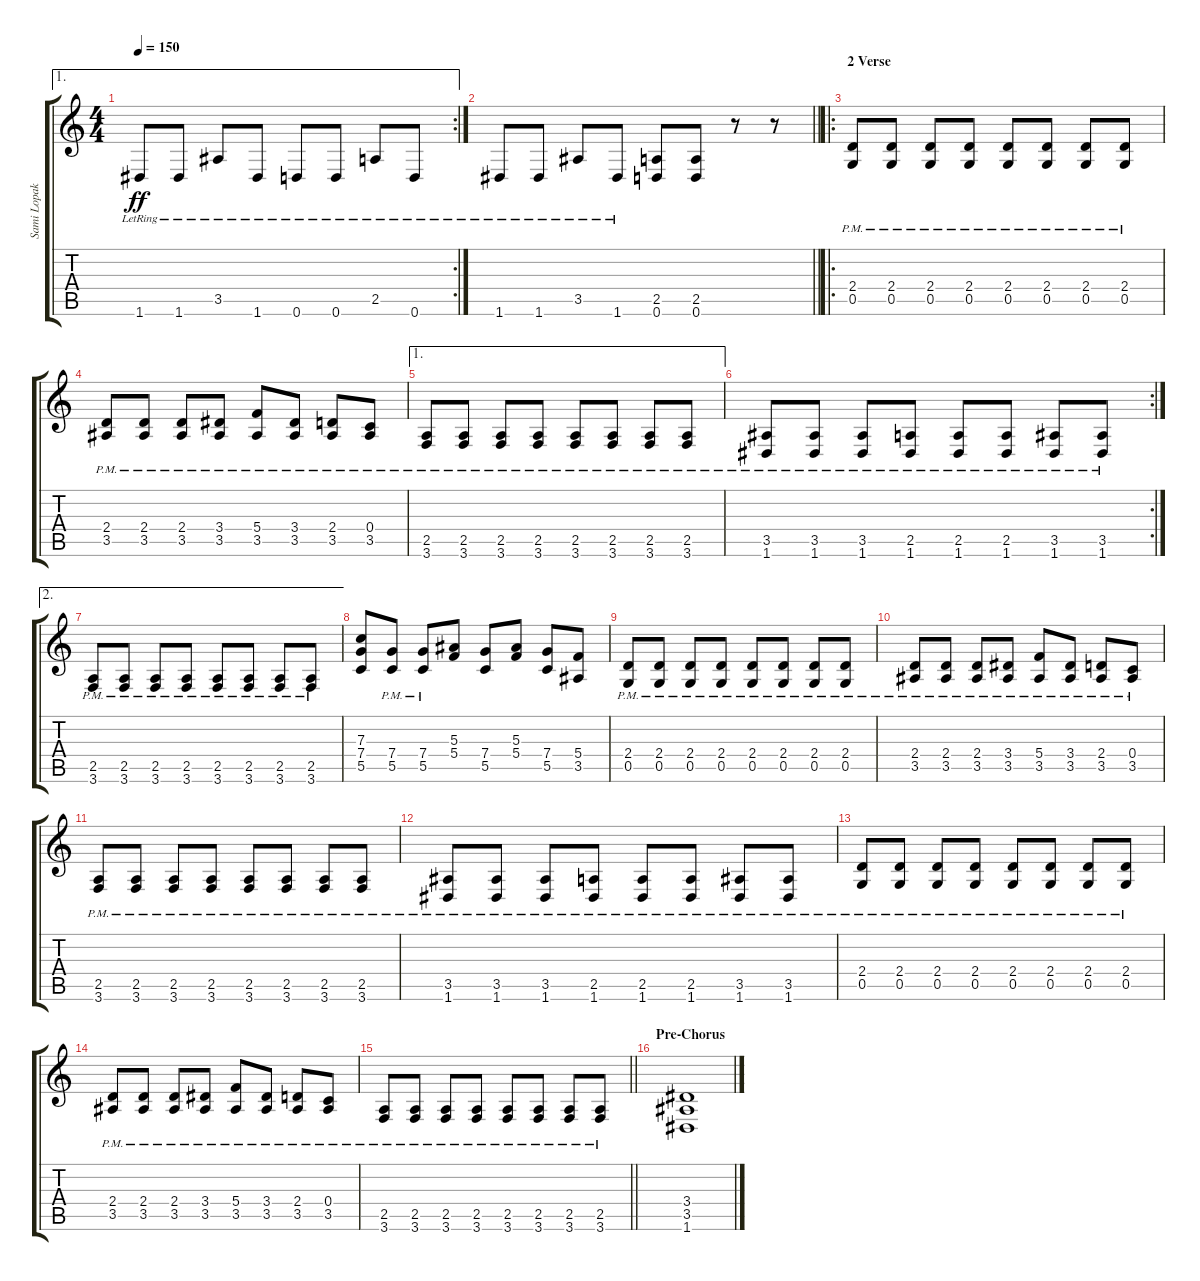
\track ("Sami Lopakka" "Sami Lopak") {instrument distortionguitar}
\staff {score tabs}
\tuning (D4 A3 F3 C3 G2 D2) {hide}
\ae 1
\rc 2
\ts (4 4)
\tempo 150
\clef g2
\ks c
1.6{lr}.8{dy ff} 1.6{lr}.8 3.5{lr}.8 1.6{lr}.8 0.6{lr}.8 0.6{lr}.8 2.5{lr}.8 0.6{lr}.8 |
\barLineRight lightlight
1.6{lr}.8 1.6{lr}.8 3.5{lr}.8 1.6{lr}.8 (2.5 0.6).8 (2.5 0.6).8 r.8 r.8 |
\ro
\section ("" "2 Verse")
(2.4{pm} 0.5{pm}).8 (2.4{pm} 0.5{pm}).8 (2.4{pm} 0.5{pm}).8 (2.4{pm} 0.5{pm}).8 (2.4{pm} 0.5{pm}).8 (2.4{pm} 0.5{pm}).8 (2.4{pm} 0.5{pm}).8 (2.4{pm} 0.5{pm}).8 |
(2.4{pm} 3.5{pm}).8 (2.4{pm} 3.5{pm}).8 (2.4{pm} 3.5{pm}).8 (3.4{pm} 3.5{pm}).8 (5.4{pm} 3.5{pm}).8 (3.4{pm} 3.5{pm}).8 (2.4{pm} 3.5{pm}).8 (0.4{pm} 3.5{pm}).8 |
\ae 1
(2.5{pm} 3.6{pm}).8 (2.5{pm} 3.6{pm}).8 (2.5{pm} 3.6{pm}).8 (2.5{pm} 3.6{pm}).8 (2.5{pm} 3.6{pm}).8 (2.5{pm} 3.6{pm}).8 (2.5{pm} 3.6{pm}).8 (2.5{pm} 3.6{pm}).8 |
\rc 2
(3.5{pm} 1.6{pm}).8 (3.5{pm} 1.6{pm}).8 (3.5{pm} 1.6{pm}).8 (2.5{pm} 1.6{pm}).8 (2.5{pm} 1.6{pm}).8 (2.5{pm} 1.6{pm}).8 (3.5{pm} 1.6{pm}).8 (3.5{pm} 1.6{pm}).8 |
\ae 2
(2.5{pm} 3.6{pm}).8 (2.5{pm} 3.6{pm}).8 (2.5{pm} 3.6{pm}).8 (2.5{pm} 3.6{pm}).8 (2.5{pm} 3.6{pm}).8 (2.5{pm} 3.6{pm}).8 (2.5{pm} 3.6{pm}).8 (2.5{pm} 3.6{pm}).8 |
(7.3 7.4 5.5).8 (7.4{pm} 5.5{pm}).8 (7.4{pm} 5.5{pm}).8 (5.3 5.4).8 (7.4 5.5).8 (5.3 5.4).8 (7.4 5.5).8 (5.4 3.5).8 |
(2.4{pm} 0.5{pm}).8 (2.4{pm} 0.5{pm}).8 (2.4{pm} 0.5{pm}).8 (2.4{pm} 0.5{pm}).8 (2.4{pm} 0.5{pm}).8 (2.4{pm} 0.5{pm}).8 (2.4{pm} 0.5{pm}).8 (2.4{pm} 0.5{pm}).8 |
(2.4{pm} 3.5{pm}).8 (2.4{pm} 3.5{pm}).8 (2.4{pm} 3.5{pm}).8 (3.4{pm} 3.5{pm}).8 (5.4{pm} 3.5{pm}).8 (3.4{pm} 3.5{pm}).8 (2.4{pm} 3.5{pm}).8 (0.4{pm} 3.5{pm}).8 |
(2.5{pm} 3.6{pm}).8 (2.5{pm} 3.6{pm}).8 (2.5{pm} 3.6{pm}).8 (2.5{pm} 3.6{pm}).8 (2.5{pm} 3.6{pm}).8 (2.5{pm} 3.6{pm}).8 (2.5{pm} 3.6{pm}).8 (2.5{pm} 3.6{pm}).8 |
(3.5{pm} 1.6{pm}).8 (3.5{pm} 1.6{pm}).8 (3.5{pm} 1.6{pm}).8 (2.5{pm} 1.6{pm}).8 (2.5{pm} 1.6{pm}).8 (2.5{pm} 1.6{pm}).8 (3.5{pm} 1.6{pm}).8 (3.5{pm} 1.6{pm}).8 |
(2.4{pm} 0.5{pm}).8 (2.4{pm} 0.5{pm}).8 (2.4{pm} 0.5{pm}).8 (2.4{pm} 0.5{pm}).8 (2.4{pm} 0.5{pm}).8 (2.4{pm} 0.5{pm}).8 (2.4{pm} 0.5{pm}).8 (2.4{pm} 0.5{pm}).8 |
(2.4{pm} 3.5{pm}).8 (2.4{pm} 3.5{pm}).8 (2.4{pm} 3.5{pm}).8 (3.4{pm} 3.5{pm}).8 (5.4{pm} 3.5{pm}).8 (3.4{pm} 3.5{pm}).8 (2.4{pm} 3.5{pm}).8 (0.4{pm} 3.5{pm}).8 |
\barLineRight lightlight
(2.5{pm} 3.6{pm}).8 (2.5{pm} 3.6{pm}).8 (2.5{pm} 3.6{pm}).8 (2.5{pm} 3.6{pm}).8 (2.5{pm} 3.6{pm}).8 (2.5{pm} 3.6{pm}).8 (2.5{pm} 3.6{pm}).8 (2.5{pm} 3.6{pm}).8 |
\section ("" "Pre-Chorus")
(3.4 3.5 1.6).1
